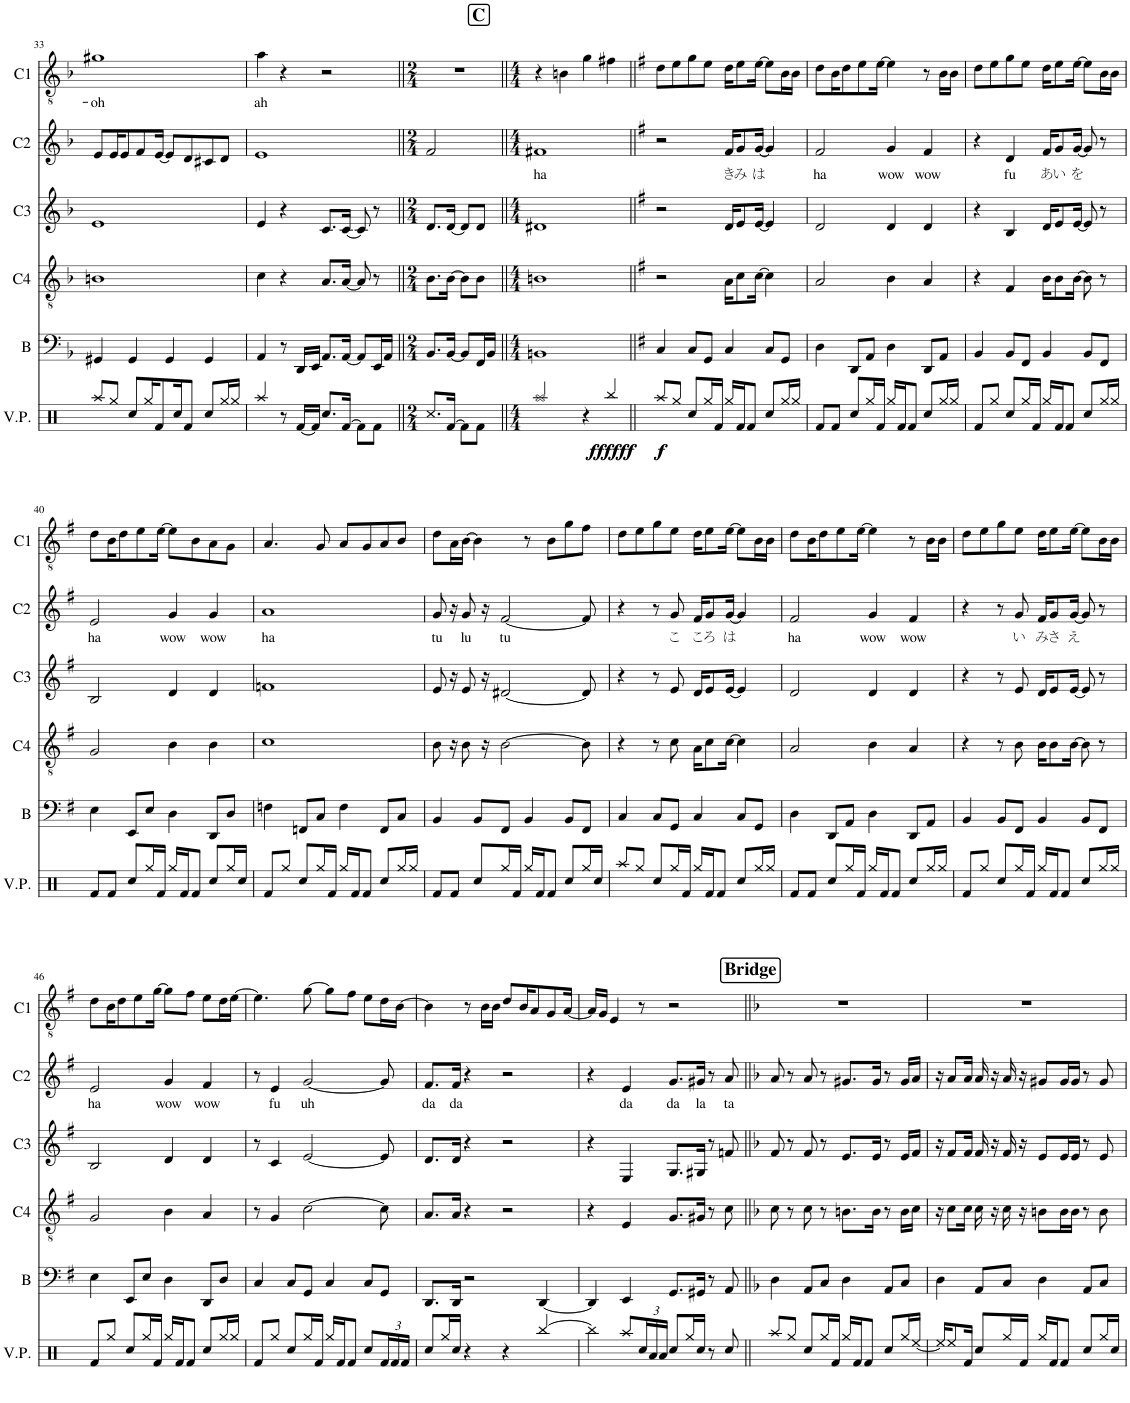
**kern	**dynam	**kern	**kern	**kern	**kern	**text	**kern	**text
*part6	*part6	*part5	*part4	*part3	*part2	*part2	*part1	*part1
*staff6	*staff6	*staff5	*staff4	*staff3	*staff2	*staff2	*staff1	*staff1
*I"V.per	*	*I"Bass	*I"Chor4	*I"Chor3	*I"Chor2	*	*I"Chor1	*
*I'V.P.	*	*I'B	*I'C4	*I'C3	*I'C2	*	*I'C1	*
!!LO:PB:g=z
*clefX	*	*clefF4	*clefGv2	*clefG2	*clefG2	*	*clefGv2	*
*k[]	*	*k[b-]	*k[b-]	*k[b-]	*k[b-]	*	*k[b-]	*
*M4/4	*	*M4/4	*M4/4	*M4/4	*M4/4	*	*M4/4	*
=33	=33	=33	=33	=33	=33	=33	=33	=33
!	!	!	!	!	!	!	!	!LO:LY:b
8Raa/L	.	4GG#X/	1Bn	1e	8e/L	.	1g#X	oh
8Rgg/J	.	.	.	.	16e/K	.	.	.
.	.	.	.	.	8e/	.	.	.
8Rcc/L	.	4GG#/	.	.	.	.	.	.
.	.	.	.	.	8f/	.	.	.
16Rgg/K	.	.	.	.	.	.	.	.
8Rf/	.	.	.	.	[16e/Jk	.	.	.
.	.	4GG#/	.	.	8e/L]	.	.	.
16Rcc/K	.	.	.	.	.	.	.	.
8Rf/J	.	.	.	.	8d/	.	.	.
8Rcc/L	.	4GG#/	.	.	8c#X/	.	.	.
16Rgg/L	.	.	.	.	8d/J	.	.	.
16Rgg/JJ	.	.	.	.	.	.	.	.
=34	=34	=34	=34	=34	=34	=34	=34	=34
!	!	!	!	!	!	!	!	!LO:LY:b
4Raa/	.	4AA/	4c\	4e/	1e	.	4a\	ah
8r	.	8r	4r	4r	.	.	4r	.
[16Rf/LL	.	16DD/LL	.	.	.	.	.	.
16Rf/JJ]	.	16EE/JJ	.	.	.	.	.	.
8.Rcc/L	.	8.AA/L	8.A/L	8.c/L	.	.	2r	.
[16Rf/Jk	.	[16AA/Jk	[16A/Jk	[16c/Jk	.	.	.	.
8Rf\L]	.	8AA/L]	8A/]	8c/]	.	.	.	.
8Rf\J	.	16EE/L	8r	8r	.	.	.	.
.	.	16AA/JJ	.	.	.	.	.	.
=35||	=35||	=35||	=35||	=35||	=35||	=35||	=35||	=35||
*M2/4	*	*M2/4	*M2/4	*M2/4	*M2/4	*	*M2/4	*
8.Rcc/L	.	8.BB-/L	8.B-\L	8.d/L	2f/	.	2r	.
[16Rf/Jk	.	[16BB-/Jk	[16B-\Jk	[16d/Jk	.	.	.	.
8Rf\L]	.	8BB-/L]	8B-\L]	8d/L]	.	.	.	.
8Rf\J	.	16FF/L	8B-\J	8d/J	.	.	.	.
.	.	16BB-/JJ	.	.	.	.	.	.
!!LO:REH:place=s1:a:B:cj:fs=14:t=C
=36||	=36||	=36||	=36||	=36||	=36||	=36||	=36||	=36||
*M4/4	*	*M4/4	*M4/4	*M4/4	*M4/4	*	*M4/4	*
!	!	!	!	!	!	!LO:LY:b	!	!
2Raa/	.	1BBn	1Bn	1d#X	1f#X	ha	4r	.
.	.	.	.	.	.	.	4Bn\	.
4r	.	.	.	.	.	.	4g\	.
!	!LO:DY:b	!	!	!	!	!	!	!
!	!LO:DY:n=1:b	!	!	!	!	!	!	!
4Rbb/	ffffff ffffff	.	.	.	.	.	4f#X\	.
=37||	=37||	=37||	=37||	=37||	=37||	=37||	=37||	=37||
*	*	*k[f#]	*k[f#]	*k[f#]	*k[f#]	*	*k[f#]	*
!	!LO:DY:b	!	!	!	!	!	!	!
!	!LO:DY:n=1:b	!	!	!	!	!	!	!
8Raa/L	f f	4C/	2r	2r	2r	.	8d\L	.
8Rgg/J	.	.	.	.	.	.	8e\	.
8Rcc/L	.	8C/L	.	.	.	.	8g\	.
16Rgg/L	.	8GG/J	.	.	.	.	8e\J	.
16Rf/JJ	.	.	.	.	.	.	.	.
!	!	!	!	!	!	!LO:LY:b	!	!
16Rgg/LL	.	4C/	16A\KL	16d/KL	16f#/KL	き	16d\KL	.
!	!	!	!	!	!	!LO:LY:b	!	!
16Rf/J	.	.	8c\	8e/	8g/	み	8e\	.
8Rf/J	.	.	.	.	.	.	.	.
!	!	!	!	!	!	!LO:LY:b	!	!
.	.	.	[16c\Jk	[16e/Jk	[16g/Jk	は	[16e\Jk	.
8Rcc/L	.	8C/L	4c\]	4e/]	4g/]	.	8e\L]	.
16Rgg/L	.	8GG/J	.	.	.	.	16B\L	.
16Rgg/JJ	.	.	.	.	.	.	16B\JJ	.
=38	=38	=38	=38	=38	=38	=38	=38	=38
!	!	!	!	!	!	!LO:LY:b	!	!
8Rf/L	.	4D\	2A/	2d/	2f#/	ha	8d\L	.
8Rf/J	.	.	.	.	.	.	16B\K	.
.	.	.	.	.	.	.	8d\	.
8Rcc/L	.	8DD/L	.	.	.	.	.	.
.	.	.	.	.	.	.	8e\	.
16Rgg/L	.	8AA/J	.	.	.	.	.	.
16Rf/JJ	.	.	.	.	.	.	[16e\Jk	.
!	!	!	!	!	!	!LO:LY:b	!	!
16Rgg/LL	.	4D\	4B\	4d/	4g/	wow	4e\]	.
16Rf/J	.	.	.	.	.	.	.	.
8Rf/J	.	.	.	.	.	.	.	.
!	!	!	!	!	!	!LO:LY:b	!	!
8Rcc/L	.	8DD/L	4A/	4d/	4f#/	wow	8r	.
16Rgg/L	.	8AA/J	.	.	.	.	16B\LL	.
16Rgg/JJ	.	.	.	.	.	.	16B\JJ	.
=39	=39	=39	=39	=39	=39	=39	=39	=39
8Rf/L	.	4BB/	4r	4r	4r	.	8d\L	.
8Rgg/J	.	.	.	.	.	.	8e\	.
!	!	!	!	!	!	!LO:LY:b	!	!
8Rcc/L	.	8BB/L	4F#/	4B/	4d/	fu	8g\	.
16Rgg/L	.	8FF#/J	.	.	.	.	8e\J	.
16Rf/JJ	.	.	.	.	.	.	.	.
!	!	!	!	!	!	!LO:LY:b	!	!
16Rgg/LL	.	4BB/	16B\KL	16d/KL	16f#/KL	あ	16d\KL	.
!	!	!	!	!	!	!LO:LY:b	!	!
16Rf/J	.	.	8B\	8e/	8g/	い	8e\	.
8Rf/J	.	.	.	.	.	.	.	.
!	!	!	!	!	!	!LO:LY:b	!	!
.	.	.	[16B\Jk	[16e/Jk	[16g/Jk	を	[16e\Jk	.
8Rcc/L	.	8BB/L	8B\]	8e/]	8g/]	.	8e\L]	.
16Rgg/L	.	8FF#/J	8r	8r	8r	.	16B\L	.
16Rgg/JJ	.	.	.	.	.	.	16B\JJ	.
!!LO:LB:g=z
=40	=40	=40	=40	=40	=40	=40	=40	=40
!	!	!	!	!	!	!LO:LY:b	!	!
8Rf/L	.	4E\	2G/	2B/	2e/	ha	8d\L	.
8Rf/J	.	.	.	.	.	.	16B\K	.
.	.	.	.	.	.	.	8d\	.
8Rcc/L	.	8EE/L	.	.	.	.	.	.
.	.	.	.	.	.	.	8e\	.
16Rgg/L	.	8E/J	.	.	.	.	.	.
16Rf/JJ	.	.	.	.	.	.	[16e\Jk	.
!	!	!	!	!	!	!LO:LY:b	!	!
16Rgg/LL	.	4D\	4B\	4d/	4g/	wow	8e\L]	.
16Rf/J	.	.	.	.	.	.	.	.
8Rf/J	.	.	.	.	.	.	8B\	.
!	!	!	!	!	!	!LO:LY:b	!	!
8Rcc/L	.	8DD/L	4B\	4d/	4g/	wow	8A\	.
16Rgg/L	.	8D/J	.	.	.	.	8G\J	.
16Rcc/JJ	.	.	.	.	.	.	.	.
=41	=41	=41	=41	=41	=41	=41	=41	=41
!	!	!	!	!	!	!LO:LY:b	!	!
8Rf/L	.	4Fn\	1c	1fn	1a	ha	4.A/	.
8Rgg/J	.	.	.	.	.	.	.	.
8Rcc/L	.	8FFn/L	.	.	.	.	.	.
16Rgg/L	.	8C/J	.	.	.	.	8G/	.
16Rf/JJ	.	.	.	.	.	.	.	.
16Rgg/LL	.	4F\	.	.	.	.	8A/L	.
16Rf/J	.	.	.	.	.	.	.	.
8Rf/J	.	.	.	.	.	.	8G/	.
8Rcc/L	.	8FF/L	.	.	.	.	8A/	.
16Rgg/L	.	8C/J	.	.	.	.	8B/J	.
16Rgg/JJ	.	.	.	.	.	.	.	.
=42	=42	=42	=42	=42	=42	=42	=42	=42
!	!	!	!	!	!	!LO:LY:b	!	!
8Rf/L	.	4BB/	8B\	8e/	8g/	tu	8d\L	.
8Rf/J	.	.	16r	16r	16r	.	16A\L	.
!	!	!	!	!	!	!LO:LY:b	!	!
.	.	.	8B\	8e/	8g/	lu	[16B\JJ	.
8Rcc/L	.	8BB/L	.	.	.	.	4B\]	.
.	.	.	16r	16r	16r	.	.	.
!	!	!	!	!	!	!LO:LY:b	!	!
16Rgg/L	.	8FF#/J	[2B\	[2d#X/	[2f#/	tu	.	.
16Rf/JJ	.	.	.	.	.	.	.	.
16Rgg/LL	.	4BB/	.	.	.	.	8r	.
16Rf/J	.	.	.	.	.	.	.	.
8Rf/J	.	.	.	.	.	.	8B\L	.
8Rcc/L	.	8BB/L	.	.	.	.	8g\	.
16Rgg/L	.	8FF#/J	8B\]	8d#/]	8f#/]	.	8f#\J	.
16Rcc/JJ	.	.	.	.	.	.	.	.
=43	=43	=43	=43	=43	=43	=43	=43	=43
8Raa/L	.	4C/	4r	4r	4r	.	8d\L	.
8Rgg/J	.	.	.	.	.	.	8e\	.
8Rcc/L	.	8C/L	8r	8r	8r	.	8g\	.
!	!	!	!	!	!	!LO:LY:b	!	!
16Rgg/L	.	8GG/J	8c\	8e/	8g/	こ	8e\J	.
16Rf/JJ	.	.	.	.	.	.	.	.
!	!	!	!	!	!	!LO:LY:b	!	!
16Rgg/LL	.	4C/	16A\KL	16d/KL	16f#/KL	こ	16d\KL	.
!	!	!	!	!	!	!LO:LY:b	!	!
16Rf/J	.	.	8c\	8e/	8g/	ろ	8e\	.
8Rf/J	.	.	.	.	.	.	.	.
!	!	!	!	!	!	!LO:LY:b	!	!
.	.	.	[16c\Jk	[16e/Jk	[16g/Jk	は	[16e\Jk	.
8Rcc/L	.	8C/L	4c\]	4e/]	4g/]	.	8e\L]	.
16Rgg/L	.	8GG/J	.	.	.	.	16B\L	.
16Rgg/JJ	.	.	.	.	.	.	16B\JJ	.
=44	=44	=44	=44	=44	=44	=44	=44	=44
!	!	!	!	!	!	!LO:LY:b	!	!
8Rf/L	.	4D\	2A/	2d/	2f#/	ha	8d\L	.
8Rf/J	.	.	.	.	.	.	16B\K	.
.	.	.	.	.	.	.	8d\	.
8Rcc/L	.	8DD/L	.	.	.	.	.	.
.	.	.	.	.	.	.	8e\	.
16Rgg/L	.	8AA/J	.	.	.	.	.	.
16Rf/JJ	.	.	.	.	.	.	[16e\Jk	.
!	!	!	!	!	!	!LO:LY:b	!	!
16Rgg/LL	.	4D\	4B\	4d/	4g/	wow	4e\]	.
16Rf/J	.	.	.	.	.	.	.	.
8Rf/J	.	.	.	.	.	.	.	.
!	!	!	!	!	!	!LO:LY:b	!	!
8Rcc/L	.	8DD/L	4A/	4d/	4f#/	wow	8r	.
16Rgg/L	.	8AA/J	.	.	.	.	16B\LL	.
16Rgg/JJ	.	.	.	.	.	.	16B\JJ	.
=45	=45	=45	=45	=45	=45	=45	=45	=45
8Rf/L	.	4BB/	4r	4r	4r	.	8d\L	.
8Rgg/J	.	.	.	.	.	.	8e\	.
8Rcc/L	.	8BB/L	8r	8r	8r	.	8g\	.
!	!	!	!	!	!	!LO:LY:b	!	!
16Rgg/L	.	8FF#/J	8B\	8e/	8g/	い	8e\J	.
16Rf/JJ	.	.	.	.	.	.	.	.
!	!	!	!	!	!	!LO:LY:b	!	!
16Rgg/LL	.	4BB/	16B\KL	16d/KL	16f#/KL	み	16d\KL	.
!	!	!	!	!	!	!LO:LY:b	!	!
16Rf/J	.	.	8B\	8e/	8g/	さ	8e\	.
8Rf/J	.	.	.	.	.	.	.	.
!	!	!	!	!	!	!LO:LY:b	!	!
.	.	.	[16B\Jk	[16e/Jk	[16g/Jk	え	[16e\Jk	.
8Rcc/L	.	8BB/L	8B\]	8e/]	8g/]	.	8e\L]	.
16Rgg/L	.	8FF#/J	8r	8r	8r	.	16B\L	.
16Rgg/JJ	.	.	.	.	.	.	16B\JJ	.
!!LO:LB:g=z
=46	=46	=46	=46	=46	=46	=46	=46	=46
!	!	!	!	!	!	!LO:LY:b	!	!
8Rf/L	.	4E\	2G/	2B/	2e/	ha	8d\L	.
8Rgg/J	.	.	.	.	.	.	16B\K	.
.	.	.	.	.	.	.	8d\	.
8Rcc/L	.	8EE/L	.	.	.	.	.	.
.	.	.	.	.	.	.	8e\	.
16Rgg/L	.	8E/J	.	.	.	.	.	.
16Rf/JJ	.	.	.	.	.	.	[16g\Jk	.
!	!	!	!	!	!	!LO:LY:b	!	!
16Rgg/LL	.	4D\	4B\	4d/	4g/	wow	8g\L]	.
16Rf/J	.	.	.	.	.	.	.	.
8Rf/J	.	.	.	.	.	.	8f#\J	.
!	!	!	!	!	!	!LO:LY:b	!	!
8Rcc/L	.	8DD/L	4A/	4d/	4f#/	wow	8e\L	.
16Rgg/L	.	8D/J	.	.	.	.	16d\L	.
16Rgg/JJ	.	.	.	.	.	.	[16e\JJ	.
=47	=47	=47	=47	=47	=47	=47	=47	=47
8Rf/L	.	4C/	8r	8r	8r	.	4.e\]	.
!	!	!	!	!	!	!LO:LY:b	!	!
8Rgg/J	.	.	4G/	4c/	4e/	fu	.	.
8Rcc/L	.	8C/L	.	.	.	.	.	.
!	!	!	!	!	!	!LO:LY:b	!	!
16Rgg/L	.	8GG/J	[2c\	[2e/	[2g/	uh	[8g\	.
16Rf/JJ	.	.	.	.	.	.	.	.
16Rgg/LL	.	4C/	.	.	.	.	8g\L]	.
16Rf/J	.	.	.	.	.	.	.	.
8Rf/J	.	.	.	.	.	.	8f#\J	.
8Rcc/L	.	8C/L	.	.	.	.	8e\L	.
*Xbrackettup	*	*	*	*	*	*	*	*
24Rf/L	.	8GG/J	8c\]	8e/]	8g/]	.	16d\L	.
24Rf/	.	.	.	.	.	.	.	.
.	.	.	.	.	.	.	[16B\JJ	.
24Rf/JJ	.	.	.	.	.	.	.	.
=48	=48	=48	=48	=48	=48	=48	=48	=48
!	!	!	!	!	!	!LO:LY:b	!	!
8Rcc/L	.	8.DD/L	8.A/L	8.d/L	8.f#/L	da	4B\]	.
16Rgg/L	.	.	.	.	.	.	.	.
!	!	!	!	!	!	!LO:LY:b	!	!
16Rcc/JJ	.	16DD/Jk	16A/Jk	16d/Jk	16f#/Jk	da	.	.
4r	.	2r	4r	4r	4r	.	8r	.
.	.	.	.	.	.	.	16B\LL	.
.	.	.	.	.	.	.	16B\JJ	.
4r	.	.	2r	2r	2r	.	8d/L	.
.	.	.	.	.	.	.	16B/K	.
.	.	.	.	.	.	.	8A/	.
[4Rbb/	.	[4DD/	.	.	.	.	.	.
.	.	.	.	.	.	.	8G/	.
.	.	.	.	.	.	.	[16A/Jk	.
=49	=49	=49	=49	=49	=49	=49	=49	=49
4Rbb\]	.	4DD/]	4r	4r	4r	.	16A/LL]	.
.	.	.	.	.	.	.	16G/JJ	.
.	.	.	.	.	.	.	4E/	.
!	!	!	!	!	!	!LO:LY:b	!	!
8Raa/L	.	4EE/	4E/	4E/	4e/	da	.	.
24Rcc/L	.	.	.	.	.	.	8r	.
24Ra/	.	.	.	.	.	.	.	.
24Ra/JJ	.	.	.	.	.	.	.	.
!	!	!	!	!	!	!LO:LY:b	!	!
8Rcc/L	.	8.GG/L	8.G/L	8.G/L	8.g/L	da	2r	.
16Rgg/L	.	.	.	.	.	.	.	.
!	!	!	!	!	!	!LO:LY:b	!	!
16Rcc/JJ	.	16GG#X/Jk	16G#X/Jk	16G#X/Jk	16g#X/Jk	la	.	.
8r	.	8r	8r	8r	8r	.	.	.
!	!	!	!	!	!	!LO:LY:b	!	!
8Rcc/	.	8AA/	8c\	8fn/	8a/	ta	.	.
!!LO:REH:place=s1:a:B:cj:fs=14:t=Bridge
=50||	=50||	=50||	=50||	=50||	=50||	=50||	=50||	=50||
*	*	*k[b-]	*k[b-]	*k[b-]	*k[b-]	*	*k[b-]	*
8Raa/L	.	4D\	8c\	8f/	8a/	.	1r	.
8Rgg/J	.	.	8r	8r	8r	.	.	.
8Rcc/L	.	8AA/L	8c\	8f/	8a/	.	.	.
16Rgg/L	.	8C/J	8r	8r	8r	.	.	.
16Rf/JJ	.	.	.	.	.	.	.	.
16Rgg/LL	.	4D\	8.Bn\L	8.e/L	8.g#X/L	.	.	.
16Rf/J	.	.	.	.	.	.	.	.
8Rf/J	.	.	.	.	.	.	.	.
.	.	.	16B\Jk	16e/Jk	16g#/Jk	.	.	.
8Rcc/L	.	8AA/L	8r	8r	8r	.	.	.
16Rgg/L	.	8C/J	16B\LL	16e/LL	16g#/LL	.	.	.
[16Ree/JJ	.	.	16c\JJ	16f/JJ	16a/JJ	.	.	.
=51	=51	=51	=51	=51	=51	=51	=51	=51
16Ree/KL]	.	4D\	16r	16r	16r	.	1r	.
8Ree/	.	.	8c\L	8f/L	8a/L	.	.	.
16Rf/Jk	.	.	16c\Jk	16f/Jk	16a/Jk	.	.	.
8Rcc/L	.	8AA/L	16c\	16f/	16a/	.	.	.
.	.	.	16r	16r	16r	.	.	.
16Rgg/L	.	8C/J	16c\	16f/	16a/	.	.	.
16Rf/JJ	.	.	16r	16r	16r	.	.	.
16Rgg/LL	.	4D\	8Bn\L	8e/L	8g#X/L	.	.	.
16Rf/J	.	.	.	.	.	.	.	.
8Rf/J	.	.	16B\L	16e/L	16g#/L	.	.	.
.	.	.	16B\JJ	16e/JJ	16g#/JJ	.	.	.
8Rcc/L	.	8AA/L	8r	8r	8r	.	.	.
16Rgg/L	.	8C/J	8B\	8e/	8g#/	.	.	.
16Rcc/JJ	.	.	.	.	.	.	.	.
=	=	=	=	=	=	=	=	=
*-	*-	*-	*-	*-	*-	*-	*-	*-
